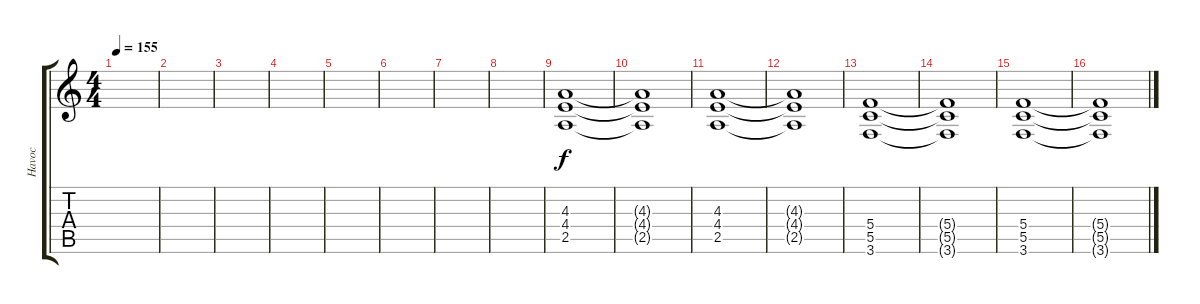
\track ("Havoc" "Havoc") {instrument distortionguitar}
\staff {score tabs}
\tuning (D4 A3 F3 C3 G2 D2) {hide}
\ts (4 4)
\tempo 155
\clef g2
\ks c
|
|
|
|
|
|
|
|
(4.3 4.4 2.5).1 |
(4.3{t} 4.4{t} 2.5{t}).1 |
(4.3 4.4 2.5).1 |
(4.3{t} 4.4{t} 2.5{t}).1 |
(5.4 5.5 3.6).1 |
(5.4{t} 5.5{t} 3.6{t}).1 |
(5.4 5.5 3.6).1 |
(5.4{t} 5.5{t} 3.6{t}).1
